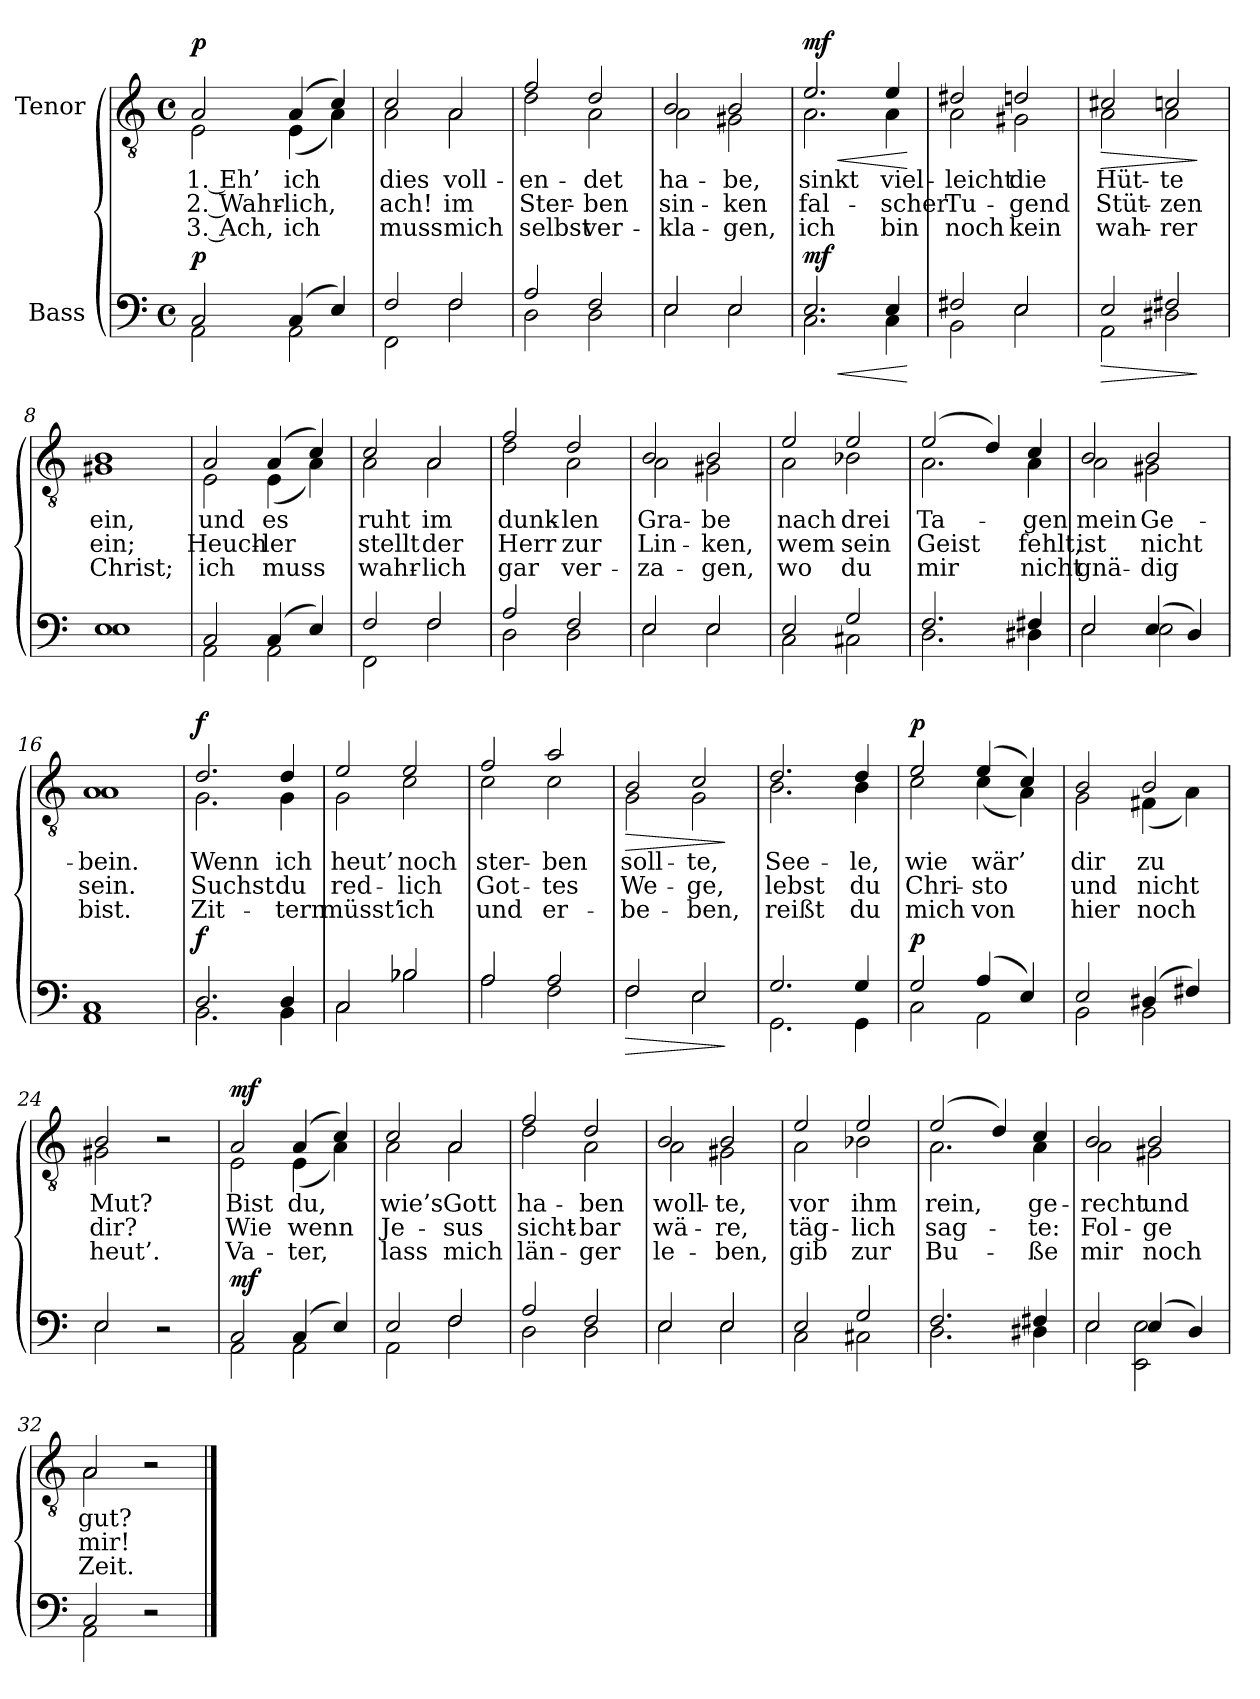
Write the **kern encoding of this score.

**kern	**dynam	**kern	**text	**text	**text	**dynam
*part2	*part2	*part1	*part1	*part1	*part1	*part1
*staff2	*staff2	*staff1	*staff1	*staff1	*staff1	*staff1
*I"Bass	*	*I"Tenor	*	*	*	*
*clefF4	*	*clefGv2	*	*	*	*
*k[]	*	*k[]	*	*	*	*
*M4/4	*	*M4/4	*	*	*	*
*met(c)	*	*met(c)	*	*	*	*
=1	=1	=1	=1	=1	=1	=1
*^	*	*	*	*	*	*
!	!	!	!LO:TX:a:B:t=Choralmäßig	!	!	!	!
!	!	!LO:DY:a	!	!LO:LY:b	!LO:LY:b	!LO:LY:b	!LO:DY:a
*	*	*	*^	*	*	*	*
2C/	2AA\	p	2A/	2E\	1. Eh’	2. Wahr-	3. Ach,	p
!	!	!	!	!	!LO:LY:b	!LO:LY:b	!LO:LY:b	!
(4C/	2AA\	.	(4A/	(4E\	ich	-lich,	ich	.
4E/)	.	.	4c/)	4A\)	.	.	.	.
=2	=2	=2	=2	=2	=2	=2	=2	=2
!	!	!	!	!	!LO:LY:b	!LO:LY:b	!LO:LY:b	!
2F/	2FF\	.	2c/	2A\	dies	ach!	muss	.
!	!	!	!	!	!LO:LY:b	!LO:LY:b	!LO:LY:b	!
2F/	2F\	.	2A/	2A\	voll-	im	mich	.
=3	=3	=3	=3	=3	=3	=3	=3	=3
!	!	!	!	!	!LO:LY:b	!LO:LY:b	!LO:LY:b	!
2A/	2D\	.	2f/	2d\	-en-	Ster-	selbst	.
!	!	!	!	!	!LO:LY:b	!LO:LY:b	!LO:LY:b	!
2F/	2D\	.	2d/	2A\	-det	-ben	ver-	.
=4	=4	=4	=4	=4	=4	=4	=4	=4
!	!	!	!	!	!LO:LY:b	!LO:LY:b	!LO:LY:b	!
2E/	2E\	.	2B/	2A\	ha-	sin-	-kla-	.
!	!	!	!	!	!LO:LY:b	!LO:LY:b	!LO:LY:b	!
2E/	2E\	.	2B/	2G#X\	-be,	-ken	-gen,	.
!!LO:LB:g=z	!!
=5	=5	=5	=5	=5	=5	=5	=5	=5
!	!	!LO:HP:b	!	!	!LO:LY:b	!LO:LY:b	!LO:LY:b	!LO:HP:b
!	!	!LO:DY:n=1:a	!	!	!	!	!	!LO:DY:n=1:a
2.E/	2.C\	< mf	2.e/	2.A\	sinkt	fal-	ich	< mf
!	!	!	!	!	!LO:LY:b	!LO:LY:b	!LO:LY:b	!
4E/	4C\	.	4e/	4A\	viel-	-scher	bin	.
*v	*v	*	*	*	*	*	*	*
*	*	*v	*v	*	*	*	*
.	[	.	.	.	.	[
=6	=6	=6	=6	=6	=6	=6
*^	*	*	*	*	*	*
!	!	!	!	!LO:LY:b	!LO:LY:b	!LO:LY:b	!
*	*	*	*^	*	*	*	*
2F#X/	2BB\	.	2d#X/	2A\	-leicht	Tu-	noch	.
!	!	!	!	!	!LO:LY:b	!LO:LY:b	!LO:LY:b	!
2E/	2E\	.	2dn/	2G#X\	die	-gend	kein	.
=7	=7	=7	=7	=7	=7	=7	=7	=7
!	!	!LO:HP:b	!	!	!LO:LY:b	!LO:LY:b	!LO:LY:b	!LO:HP:b
2E/	2AA\	>	2c#X/	2A\	Hüt-	Stüt-	wah-	>
!	!	!	!	!	!LO:LY:b	!LO:LY:b	!LO:LY:b	!
2F#X/	2D#X\	.	2cn/	2A\	-te	-zen	-rer	.
*v	*v	*	*	*	*	*	*	*
*	*	*v	*v	*	*	*	*
.	]	.	.	.	.	]
=8	=8	=8	=8	=8	=8	=8
*^	*	*	*	*	*	*
!	!	!	!	!LO:LY:b	!LO:LY:b	!LO:LY:b	!
*	*	*	*^	*	*	*	*
1E	1E	.	1B	1G#X	ein,	ein;	Christ;	.
!!LO:LB:g=z	!!
=9	=9	=9	=9	=9	=9	=9	=9	=9
!	!	!	!	!	!LO:LY:b	!LO:LY:b	!LO:LY:b	!
2C/	2AA\	.	2A/	2E\	und	Heuch-	ich	.
!	!	!	!	!	!LO:LY:b	!LO:LY:b	!LO:LY:b	!
(4C/	2AA\	.	(4A/	(4E\	es	-ler	muss	.
4E/)	.	.	4c/)	4A\)	.	.	.	.
=10	=10	=10	=10	=10	=10	=10	=10	=10
!	!	!	!	!	!LO:LY:b	!LO:LY:b	!LO:LY:b	!
2F/	2FF\	.	2c/	2A\	ruht	stellt	wahr-	.
!	!	!	!	!	!LO:LY:b	!LO:LY:b	!LO:LY:b	!
2F/	2F\	.	2A/	2A\	im	der	-lich	.
=11	=11	=11	=11	=11	=11	=11	=11	=11
!	!	!	!	!	!LO:LY:b	!LO:LY:b	!LO:LY:b	!
2A/	2D\	.	2f/	2d\	dunk-	Herr	gar	.
!	!	!	!	!	!LO:LY:b	!LO:LY:b	!LO:LY:b	!
2F/	2D\	.	2d/	2A\	-len	zur	ver-	.
=12	=12	=12	=12	=12	=12	=12	=12	=12
!	!	!	!	!	!LO:LY:b	!LO:LY:b	!LO:LY:b	!
2E/	2E\	.	2B/	2A\	Gra-	Lin-	-za-	.
!	!	!	!	!	!LO:LY:b	!LO:LY:b	!LO:LY:b	!
2E/	2E\	.	2B/	2G#X\	-be	-ken,	-gen,	.
!!LO:LB:g=z	!!
=13	=13	=13	=13	=13	=13	=13	=13	=13
!	!	!	!	!	!LO:LY:b	!LO:LY:b	!LO:LY:b	!
2E/	2C\	.	2e/	2A\	nach	wem	wo	.
!	!	!	!	!	!LO:LY:b	!LO:LY:b	!LO:LY:b	!
2G/	2C#X\	.	2e/	2B-X\	drei	sein	du	.
=14	=14	=14	=14	=14	=14	=14	=14	=14
!	!	!	!	!	!LO:LY:b	!LO:LY:b	!LO:LY:b	!
2.F/	2.D\	.	(2e/	2.A\	Ta-	-Geist	mir	.
.	.	.	4d/)	.	.	.	.	.
!	!	!	!	!	!LO:LY:b	!LO:LY:b	!LO:LY:b	!
4F#X/	4D#X\	.	4c/	4A\	-gen	fehlt,	nicht	.
=15	=15	=15	=15	=15	=15	=15	=15	=15
!	!	!	!	!	!LO:LY:b	!LO:LY:b	!LO:LY:b	!
2E/	2E\	.	2B/	2A\	mein	ist	gnä-	.
!	!	!	!	!	!LO:LY:b	!LO:LY:b	!LO:LY:b	!
(4E/	2E\	.	2B/	2G#X\	Ge-	nicht	-dig	.
4D/)	.	.	.	.	.	.	.	.
=16	=16	=16	=16	=16	=16	=16	=16	=16
!	!	!	!	!	!LO:LY:b	!LO:LY:b	!LO:LY:b	!
1C	1AA	.	1A	1A	-bein.	sein.	bist.	.
!!LO:PB:g=z	!!
=17	=17	=17	=17	=17	=17	=17	=17	=17
!	!	!LO:DY:a	!	!	!LO:LY:b	!LO:LY:b	!LO:LY:b	!LO:DY:a
2.D/	2.BB\	f	2.d/	2.G\	Wenn	Suchst	Zit-	f
!	!	!	!	!	!LO:LY:b	!LO:LY:b	!LO:LY:b	!
4D/	4BB\	.	4d/	4G\	ich	du	-tern	.
=18	=18	=18	=18	=18	=18	=18	=18	=18
!	!	!	!	!	!LO:LY:b	!LO:LY:b	!LO:LY:b	!
2C/	2C\	.	2e/	2G\	heut’	red-	müsst’	.
!	!	!	!	!	!LO:LY:b	!LO:LY:b	!LO:LY:b	!
2B-X/	2B-\	.	2e/	2c\	noch	-lich	ich	.
=19	=19	=19	=19	=19	=19	=19	=19	=19
!	!	!	!	!	!LO:LY:b	!LO:LY:b	!LO:LY:b	!
2A/	2A\	.	2f/	2c\	ster-	Got-	und	.
!	!	!	!	!	!LO:LY:b	!LO:LY:b	!LO:LY:b	!
2A/	2F\	.	2a/	2c\	-ben	-tes	er-	.
=20	=20	=20	=20	=20	=20	=20	=20	=20
!	!	!LO:HP:b	!	!	!LO:LY:b	!LO:LY:b	!LO:LY:b	!LO:HP:b
2F/	2F\	>	2B/	2G\	soll-	We-	-be-	>
!	!	!	!	!	!LO:LY:b	!LO:LY:b	!LO:LY:b	!
2E/	2E\	.	2c/	2G\	-te,	-ge,	-ben,	.
*v	*v	*	*	*	*	*	*	*
*	*	*v	*v	*	*	*	*
.	]	.	.	.	.	]
!!LO:LB:g=z
=21	=21	=21	=21	=21	=21	=21
*^	*	*	*	*	*	*
!	!	!	!	!LO:LY:b	!LO:LY:b	!LO:LY:b	!
*	*	*	*^	*	*	*	*
2.G/	2.GG\	.	2.d/	2.B\	See-	lebst	reißt	.
!	!	!	!	!	!LO:LY:b	!LO:LY:b	!LO:LY:b	!
4G/	4GG\	.	4d/	4B\	-le,	du	du	.
=22	=22	=22	=22	=22	=22	=22	=22	=22
!	!	!LO:DY:a	!	!	!LO:LY:b	!LO:LY:b	!LO:LY:b	!LO:DY:a
2G/	2C\	p	2e/	2c\	wie	Chri-	mich	p
!	!	!	!	!	!LO:LY:b	!LO:LY:b	!LO:LY:b	!
(4A/	2AA\	.	(4e/	(4c\	wär’	-sto	von	.
4E/)	.	.	4c/)	4A\)	.	.	.	.
=23	=23	=23	=23	=23	=23	=23	=23	=23
!	!	!	!	!	!LO:LY:b	!LO:LY:b	!LO:LY:b	!
2E/	2BB\	.	2B/	2G\	dir	und	hier	.
!	!	!	!	!	!LO:LY:b	!LO:LY:b	!LO:LY:b	!
(4D#X/	2BB\	.	2B/	(4F#X\	zu	nicht	noch	.
4F#X/)	.	.	.	4A\)	.	.	.	.
=24	=24	=24	=24	=24	=24	=24	=24	=24
!	!	!	!	!	!LO:LY:b	!LO:LY:b	!LO:LY:b	!
2E/	2E\	.	2B/	2G#X\	Mut?	dir?	heut’.	.
2r	2ryy	.	2r	2ryy	.	.	.	.
!!LO:LB:g=z	!!
=25	=25	=25	=25	=25	=25	=25	=25	=25
!	!	!LO:DY:a	!	!	!LO:LY:b	!LO:LY:b	!LO:LY:b	!LO:DY:a
2C/	2AA\	mf	2A/	2E\	Bist	Wie	Va-	mf
!	!	!	!	!	!LO:LY:b	!LO:LY:b	!LO:LY:b	!
(4C/	2AA\	.	(4A/	(4E\	du,	wenn	-ter,	.
4E/)	.	.	4c/)	4A\)	.	.	.	.
=26	=26	=26	=26	=26	=26	=26	=26	=26
!	!	!	!	!	!LO:LY:b	!LO:LY:b	!LO:LY:b	!
2E/	2AA\	.	2c/	2A\	wie’s	Je-	lass	.
!	!	!	!	!	!LO:LY:b	!LO:LY:b	!LO:LY:b	!
2F/	2F\	.	2A/	2A\	Gott	-sus	mich	.
=27	=27	=27	=27	=27	=27	=27	=27	=27
!	!	!	!	!	!LO:LY:b	!LO:LY:b	!LO:LY:b	!
2A/	2D\	.	2f/	2d\	ha-	sicht-	län-	.
!	!	!	!	!	!LO:LY:b	!LO:LY:b	!LO:LY:b	!
2F/	2D\	.	2d/	2A\	-ben	-bar	-ger	.
=28	=28	=28	=28	=28	=28	=28	=28	=28
!	!	!	!	!	!LO:LY:b	!LO:LY:b	!LO:LY:b	!
2E/	2E\	.	2B/	2A\	woll-	wä-	le-	.
!	!	!	!	!	!LO:LY:b	!LO:LY:b	!LO:LY:b	!
2E/	2E\	.	2B/	2G#X\	-te,	-re,	-ben,	.
!!LO:LB:g=z	!!
=29	=29	=29	=29	=29	=29	=29	=29	=29
!	!	!	!	!	!LO:LY:b	!LO:LY:b	!LO:LY:b	!
2E/	2C\	.	2e/	2A\	vor	täg-	gib	.
!	!	!	!	!	!LO:LY:b	!LO:LY:b	!LO:LY:b	!
2G/	2C#X\	.	2e/	2B-X\	ihm	-lich	zur	.
=30	=30	=30	=30	=30	=30	=30	=30	=30
!	!	!	!	!	!LO:LY:b	!LO:LY:b	!LO:LY:b	!
2.F/	2.D\	.	(2e/	2.A\	rein,	sag-	Bu-	.
.	.	.	4d/)	.	.	.	.	.
!	!	!	!	!	!LO:LY:b	!LO:LY:b	!LO:LY:b	!
4F#X/	4D#X\	.	4c/	4A\	ge-	-te:	-ße	.
=31	=31	=31	=31	=31	=31	=31	=31	=31
!	!	!	!	!	!LO:LY:b	!LO:LY:b	!LO:LY:b	!
2E/	2E\	.	2B/	2A\	-recht	Fol-	mir	.
!	!	!	!	!	!LO:LY:b	!LO:LY:b	!LO:LY:b	!
(4E/	2EE\ 2E\	.	2B/	2G#X\	und	-ge	noch	.
4D/)	.	.	.	.	.	.	.	.
=32	=32	=32	=32	=32	=32	=32	=32	=32
!	!	!	!	!	!LO:LY:b	!LO:LY:b	!LO:LY:b	!
2C/	2AA\	.	2A/	2A\	gut?	mir!	Zeit.	.
2r	2ryy	.	2r	2ryy	.	.	.	.
*v	*v	*	*	*	*	*	*	*
*	*	*v	*v	*	*	*	*
==	==	==	==	==	==	==
*-	*-	*-	*-	*-	*-	*-
